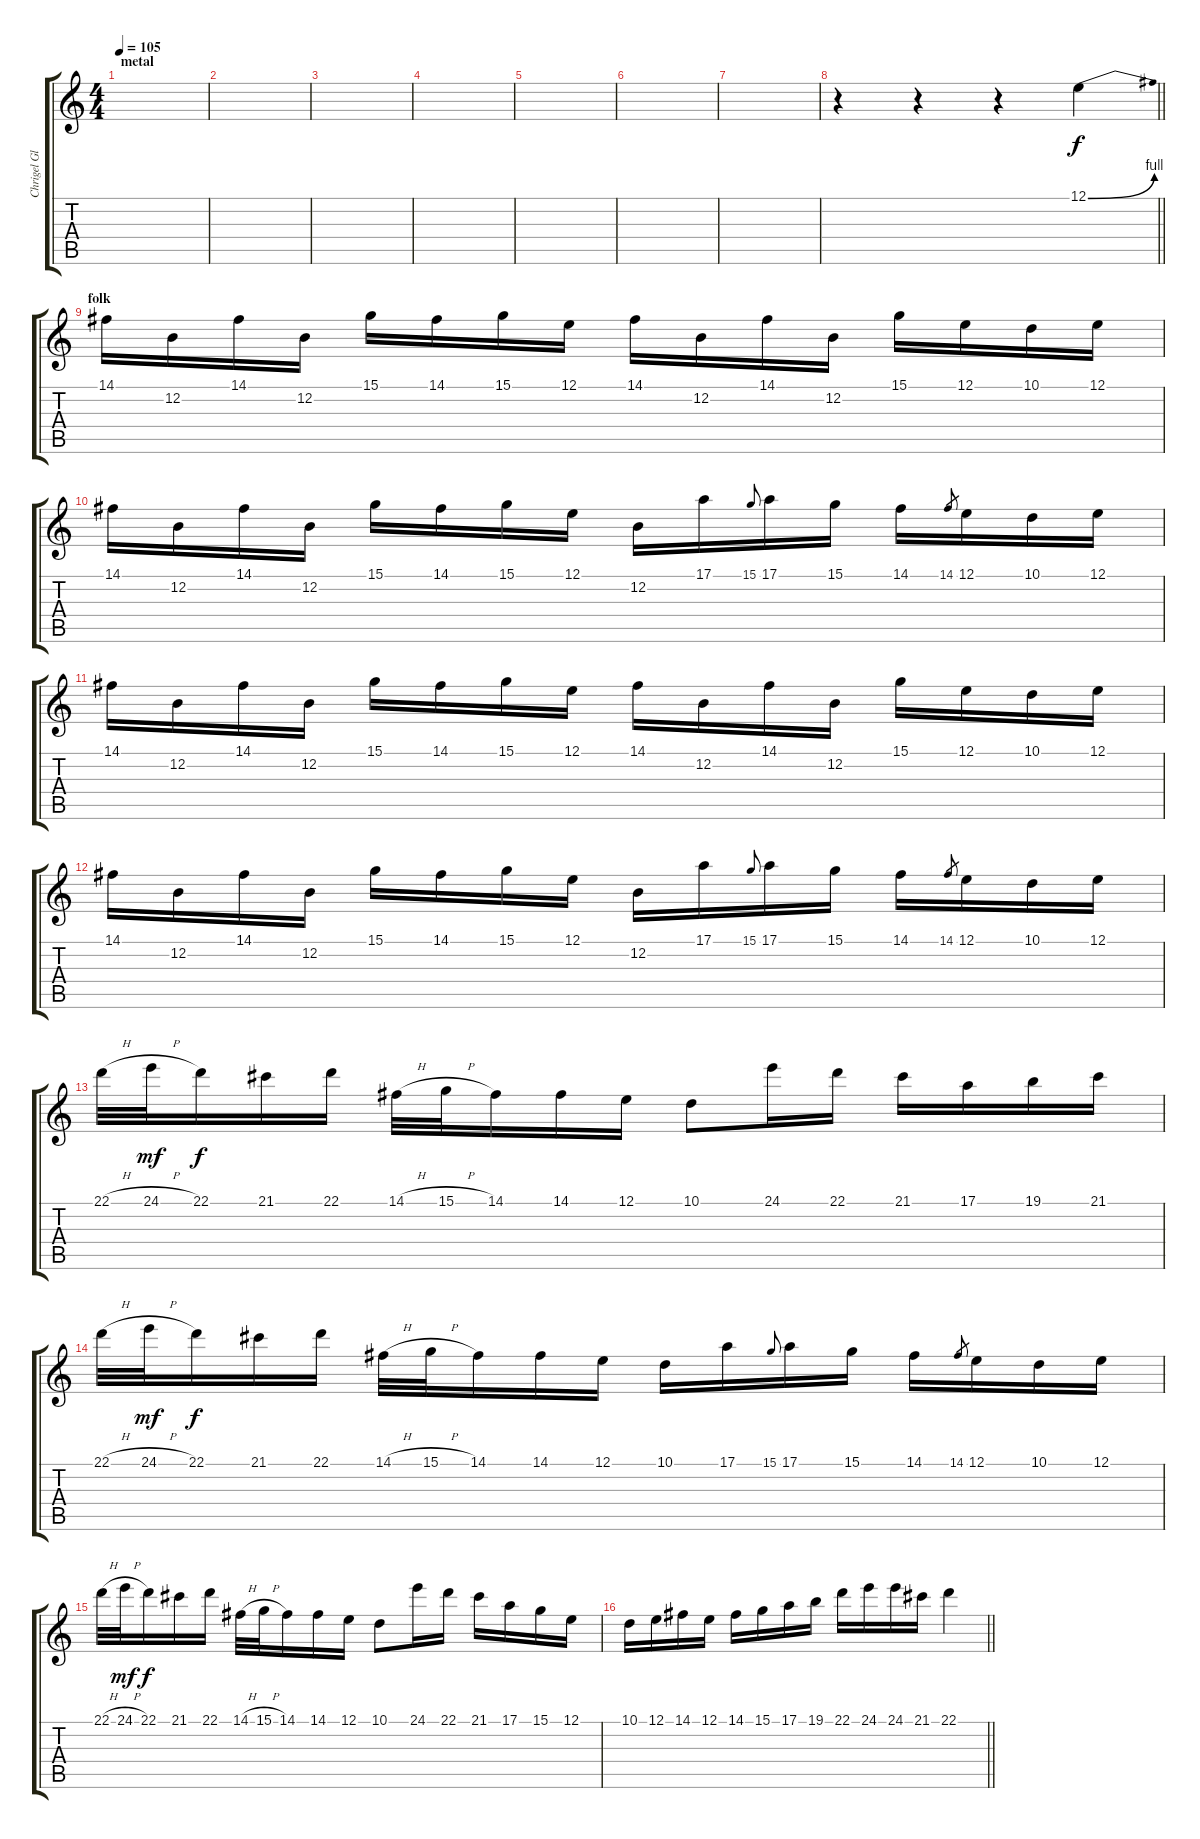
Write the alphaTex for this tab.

\track ("Chrigel Glanzmann and Anna Murphy" "Chrigel Gl") {instrument flute}
\staff {score tabs}
\tuning (E4 B3 G3 D3 A2 E2) {hide}
\ts (4 4)
\section ("" "metal ")
\tempo 105
\clef g2
\ks c
|
|
|
|
|
|
|
\barLineRight lightlight
r.4{volume 16 balance 8} r.4 r.4 12.1{be (bend 0 0 60 4)}.4 |
\section ("" "folk")
14.1.16 12.2.16 14.1.16 12.2.16 15.1.16 14.1.16 15.1.16 12.1.16 14.1.16 12.2.16 14.1.16 12.2.16 15.1.16 12.1.16 10.1.16 12.1.16 |
14.1.16 12.2.16 14.1.16 12.2.16 15.1.16 14.1.16 15.1.16 12.1.16 12.2.16 17.1.16 15.1.8{gr onbeat} 17.1.16 15.1.16 14.1.16 14.1.8{gr} 12.1.16 10.1.16 12.1.16 |
14.1.16 12.2.16 14.1.16 12.2.16 15.1.16 14.1.16 15.1.16 12.1.16 14.1.16 12.2.16 14.1.16 12.2.16 15.1.16 12.1.16 10.1.16 12.1.16 |
14.1.16 12.2.16 14.1.16 12.2.16 15.1.16 14.1.16 15.1.16 12.1.16 12.2.16 17.1.16 15.1.8{gr onbeat} 17.1.16 15.1.16 14.1.16 14.1.8{gr} 12.1.16 10.1.16 12.1.16 |
22.1{h}.32 24.1{h}.32{dy mf} 22.1.16{dy f} 21.1.16 22.1.16 14.1{h}.32 15.1{h}.32 14.1.16 14.1.16 12.1.16 10.1.8 24.1.16 22.1.16 21.1.16 17.1.16 19.1.16 21.1.16 |
22.1{h}.32 24.1{h}.32{dy mf} 22.1.16{dy f} 21.1.16 22.1.16 14.1{h}.32 15.1{h}.32 14.1.16 14.1.16 12.1.16 10.1.16 17.1.16 15.1.8{gr onbeat} 17.1.16 15.1.16 14.1.16 14.1.8{gr} 12.1.16 10.1.16 12.1.16 |
22.1{h}.32 24.1{h}.32{dy mf} 22.1.16{dy f} 21.1.16 22.1.16 14.1{h}.32 15.1{h}.32 14.1.16 14.1.16 12.1.16 10.1.8 24.1.16 22.1.16 21.1.16 17.1.16 15.1.16 12.1.16 |
\barLineRight lightlight
10.1.16 12.1.16 14.1.16 12.1.16 14.1.16 15.1.16 17.1.16 19.1.16 22.1.16 24.1.16 24.1.16 21.1.16 22.1.4
